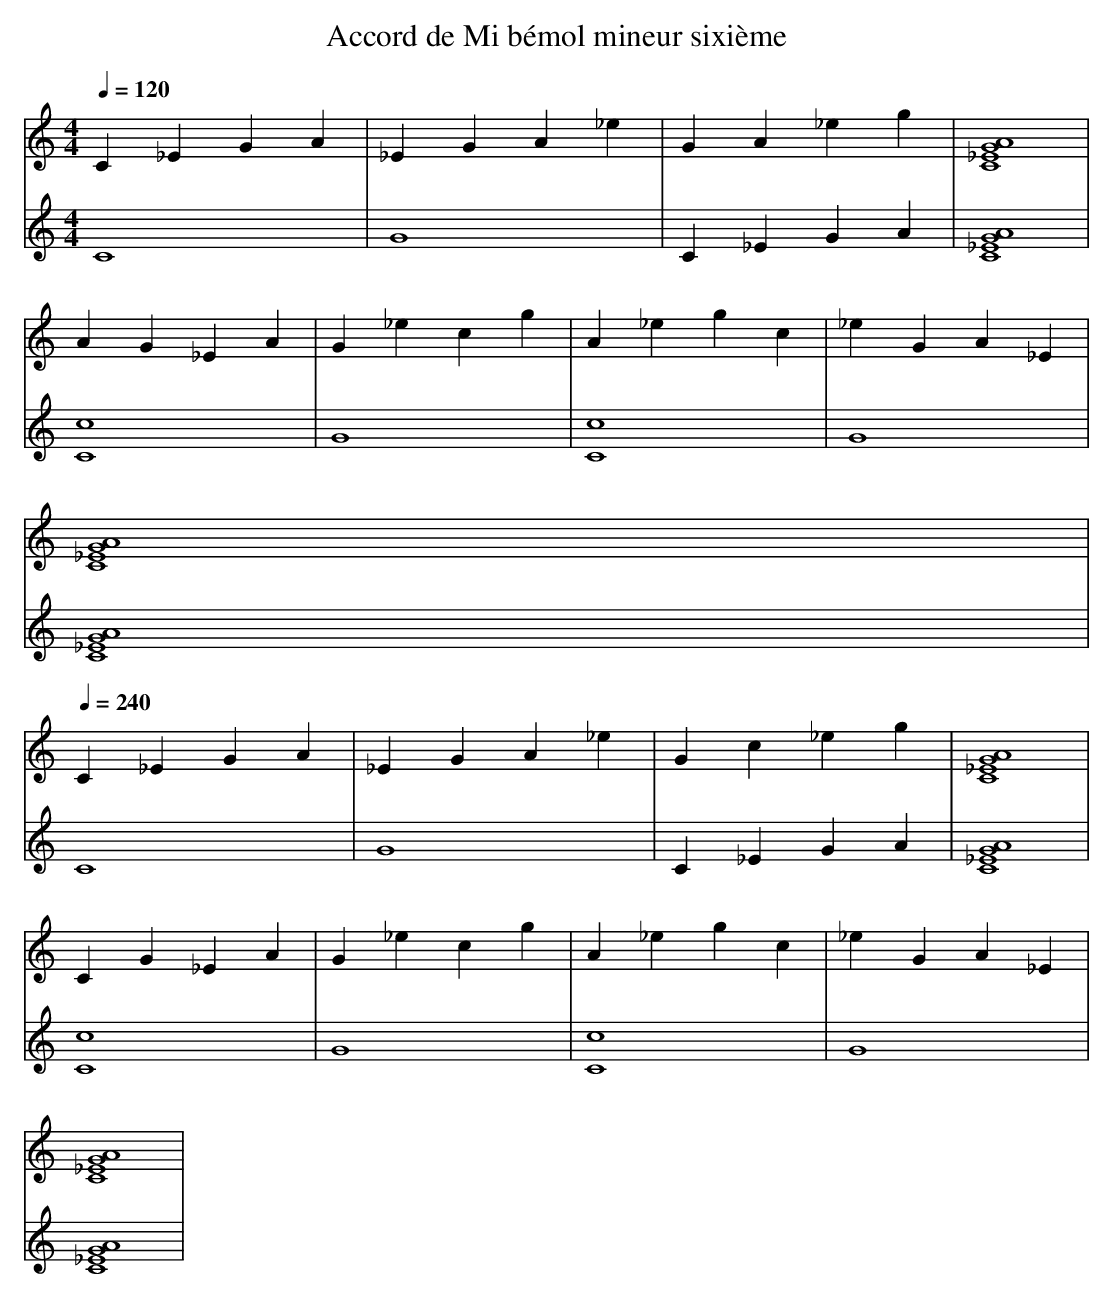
X:1
T:Accord de Mi bémol mineur sixième
M: 4/4
L: 1/4
Q:1/4=120
K:C
V:1
C _E G A | _E G A _e | G A _e g | [C4 _E4 G4 A4] |
A G _E A | G _e c g | A _e g c | _e G A _E |
[C4 _E4 G4 A4] |
Q:1/4=240
C _E G A | _E G A _e | G c _e g | [C4 _E4 G4 A4] |
C G _E A | G _e c g | A _e g c | _e G A _E |
[C4 _E4 G4 A4] |
V:2
C4 | G4 | C _E G A | [C4 _E4 G4 A4] |
[C4 c4] | G4 | [C4 c4] | G4 |
[C4 _E4 G4 A4] |
Q:1/4=240
C4 | G4 | C _E G A | [C4 _E4 G4 A4] |
[C4 c4] | G4 | [C4 c4] | G4 |
[C4 _E4 G4 A4] |
